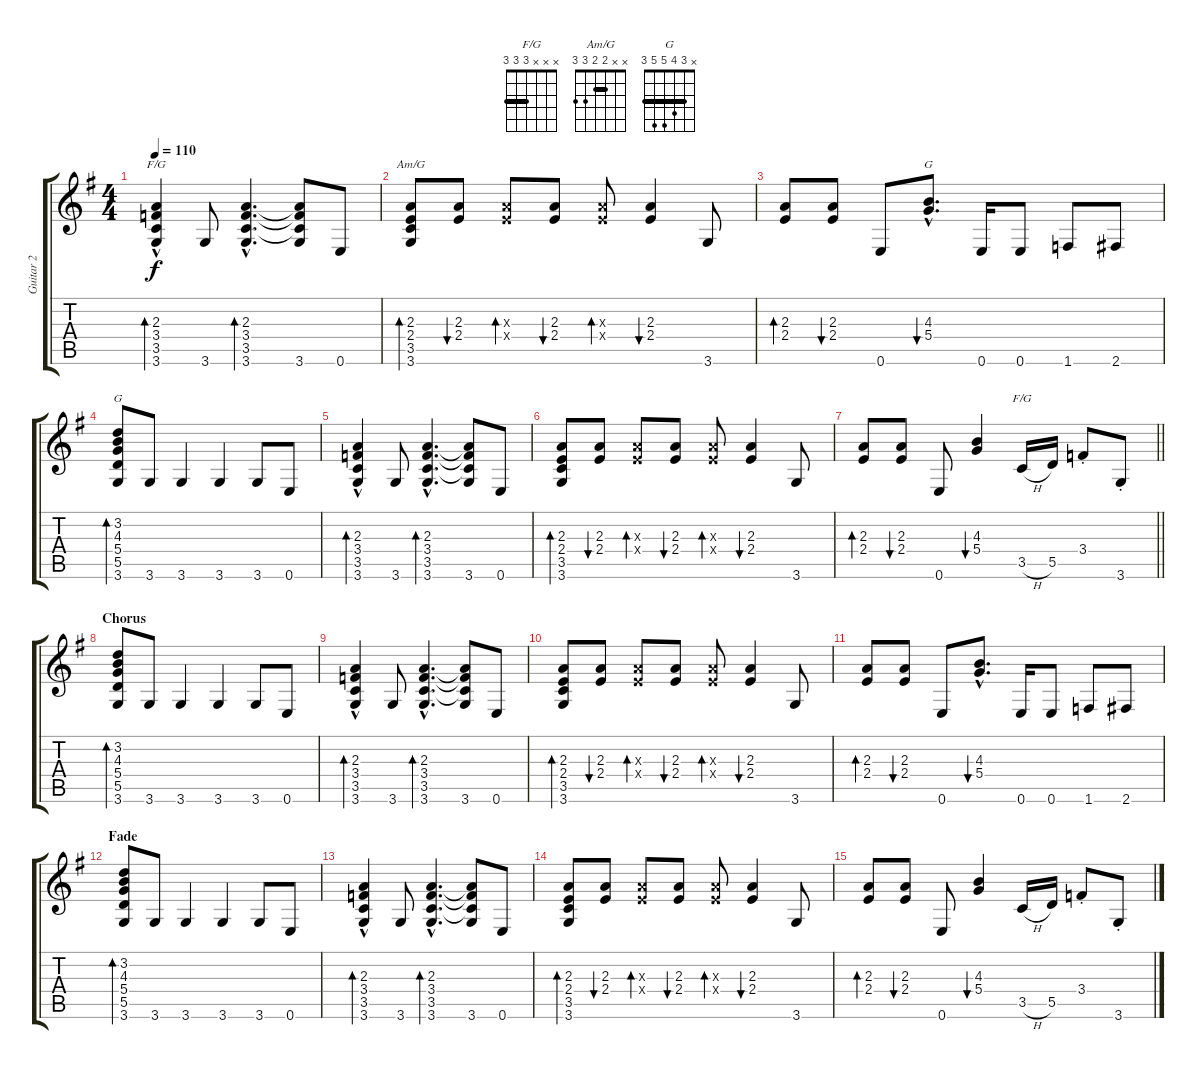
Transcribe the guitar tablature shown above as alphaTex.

\track ("Guitar 2" "Guitar 2") {instrument overdrivenguitar}
\staff {score tabs}
\tuning (E4 B3 G3 D3 A2 E2) {hide}
\chord ("F/G" x x 2 3 3 3)
\chord ("Am/G" x x 2 2 3 3) {barre 2}
\chord ("G" x x 4 5 x 3)
\chord ("G" x 3 4 5 5 3) {barre 3}
\chord ("F/G" x x x 3 3 3) {barre 3}
\ts (4 4)
\tempo 110
\clef g2
\ks g
(2.3{hac} 3.4{hac} 3.5{hac} 3.6).4{bd 30 ch "F/G" dy f} 3.6.8 (2.3 3.4 3.5 3.6{hac}).4{d bd 30} (2.3{t} 3.4{t} 3.5{t} 3.6).8 0.6.8 |
(2.3 2.4 3.5 3.6).8{bd 30 ch "Am/G"} (2.3 2.4).8{bu 30} (2.3{x} 2.4{x}).8{bd 30} (2.3 2.4).8{bu 30} (2.3{x} 2.4{x}).8{bd 30} (2.3 2.4).4{bu 30} 3.6.8 |
(2.3 2.4).8{bd 30} (2.3 2.4).8{bu 60} 0.6.8 (4.3{hac} 5.4{hac}).8{d bu 60 ch "G"} 0.6.16 0.6.8 1.6.8 2.6.8 |
(3.2 4.3 5.4 5.5 3.6).8{bd 60 ch "G"} 3.6.8 3.6.4 3.6.4 3.6.8 0.6.8 |
(2.3{hac} 3.4{hac} 3.5{hac} 3.6).4{bd 30} 3.6.8 (2.3 3.4 3.5 3.6{hac}).4{d bd 30} (2.3{t} 3.4{t} 3.5{t} 3.6).8 0.6.8 |
(2.3 2.4 3.5 3.6).8{bd 30} (2.3 2.4).8{bu 30} (2.3{x} 2.4{x}).8{bd 30} (2.3 2.4).8{bu 30} (2.3{x} 2.4{x}).8{bd 30} (2.3 2.4).4{bu 30} 3.6.8 |
\barLineRight lightlight
(2.3 2.4).8{bd 30} (2.3 2.4).8{bu 60} 0.6.8 (4.3 5.4).4{bu 60} 3.5{h}.16{ch "F/G"} 5.5.16 3.4{st}.8 3.6{st}.8 |
\section ("" "Chorus")
(3.2 4.3 5.4 5.5 3.6).8{bd 30} 3.6.8 3.6.4 3.6.4 3.6.8 0.6.8 |
(2.3{hac} 3.4{hac} 3.5{hac} 3.6).4{bd 30} 3.6.8 (2.3 3.4 3.5 3.6{hac}).4{d bd 30} (2.3{t} 3.4{t} 3.5{t} 3.6).8 0.6.8 |
(2.3 2.4 3.5 3.6).8{bd 30} (2.3 2.4).8{bu 30} (2.3{x} 2.4{x}).8{bd 30} (2.3 2.4).8{bu 30} (2.3{x} 2.4{x}).8{bd 30} (2.3 2.4).4{bu 30} 3.6.8 |
(2.3 2.4).8{bd 30} (2.3 2.4).8{bu 60} 0.6.8 (4.3{hac} 5.4{hac}).8{d bu 60} 0.6.16 0.6.8 1.6.8 2.6.8 |
\section ("" "Fade")
(3.2 4.3 5.4 5.5 3.6).8{bd 60 volume 0} 3.6.8 3.6.4 3.6.4 3.6.8 0.6.8 |
(2.3{hac} 3.4{hac} 3.5{hac} 3.6).4{bd 30} 3.6.8 (2.3 3.4 3.5 3.6{hac}).4{d bd 30} (2.3{t} 3.4{t} 3.5{t} 3.6).8 0.6.8 |
(2.3 2.4 3.5 3.6).8{bd 30} (2.3 2.4).8{bu 30} (2.3{x} 2.4{x}).8{bd 30} (2.3 2.4).8{bu 30} (2.3{x} 2.4{x}).8{bd 30} (2.3 2.4).4{bu 30} 3.6.8 |
(2.3 2.4).8{bd 30} (2.3 2.4).8{bu 60} 0.6.8 (4.3 5.4).4{bu 60} 3.5{h}.16 5.5.16 3.4{st}.8 3.6{st}.8
